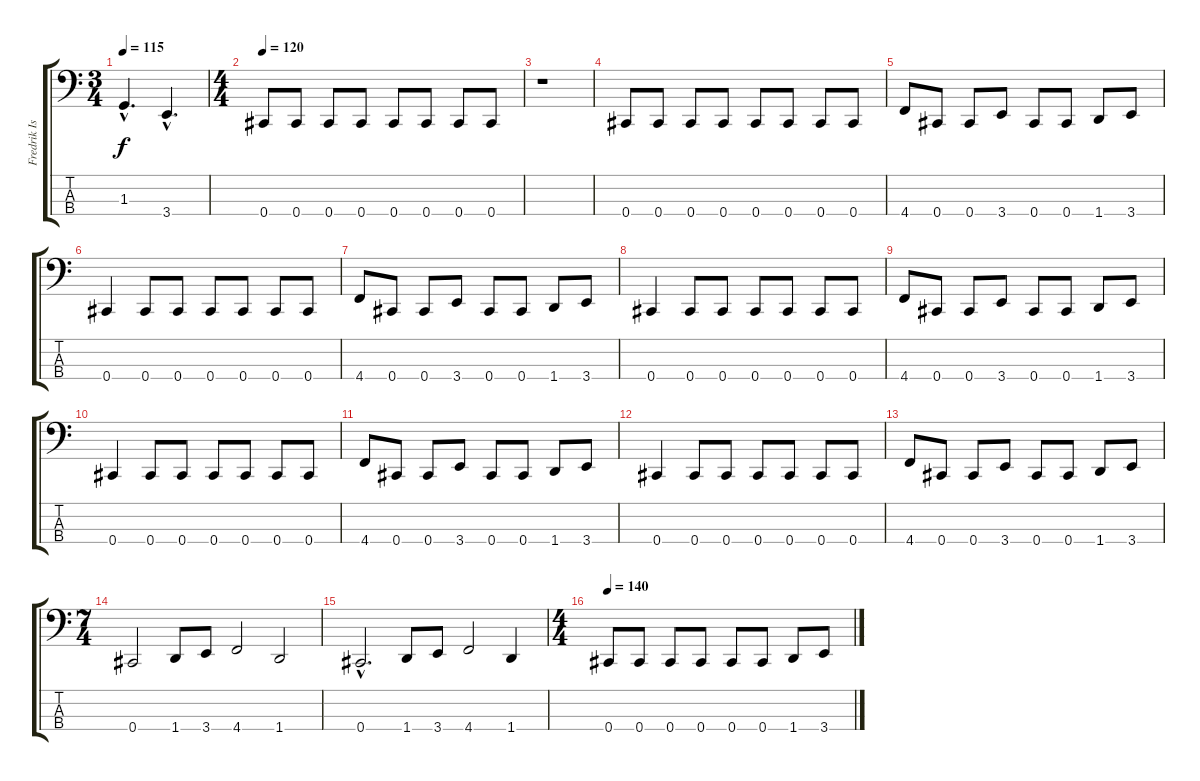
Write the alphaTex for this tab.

\track ("Fredrik Isaksson" "Fredrik Is") {instrument electricbasspick}
\staff {score tabs}
\tuning (E2 B1 Gb1 Db1) {hide}
\ts (3 4)
\tempo 115
\clef f4
\ks c
1.3{hac}.4{d dy f} 3.4{hac}.4{d} |
\ts (4 4)
\tempo 120
0.4.8 0.4.8 0.4.8 0.4.8 0.4.8 0.4.8 0.4.8 0.4.8 |
r.1 |
0.4.8 0.4.8 0.4.8 0.4.8 0.4.8 0.4.8 0.4.8 0.4.8 |
4.4.8 0.4.8 0.4.8 3.4.8 0.4.8 0.4.8 1.4.8 3.4.8 |
0.4.4 0.4.8 0.4.8 0.4.8 0.4.8 0.4.8 0.4.8 |
4.4.8 0.4.8 0.4.8 3.4.8 0.4.8 0.4.8 1.4.8 3.4.8 |
0.4.4 0.4.8 0.4.8 0.4.8 0.4.8 0.4.8 0.4.8 |
4.4.8 0.4.8 0.4.8 3.4.8 0.4.8 0.4.8 1.4.8 3.4.8 |
0.4.4 0.4.8 0.4.8 0.4.8 0.4.8 0.4.8 0.4.8 |
4.4.8 0.4.8 0.4.8 3.4.8 0.4.8 0.4.8 1.4.8 3.4.8 |
0.4.4 0.4.8 0.4.8 0.4.8 0.4.8 0.4.8 0.4.8 |
4.4.8 0.4.8 0.4.8 3.4.8 0.4.8 0.4.8 1.4.8 3.4.8 |
\ts (7 4)
0.4.2 1.4.8 3.4.8 4.4.2 1.4.2 |
0.4{hac}.2{d} 1.4.8 3.4.8 4.4.2 1.4.4 |
\ts (4 4)
\tempo 150
\tempo 140
0.4.8 0.4.8 0.4.8 0.4.8 0.4.8 0.4.8 1.4.8 3.4.8
